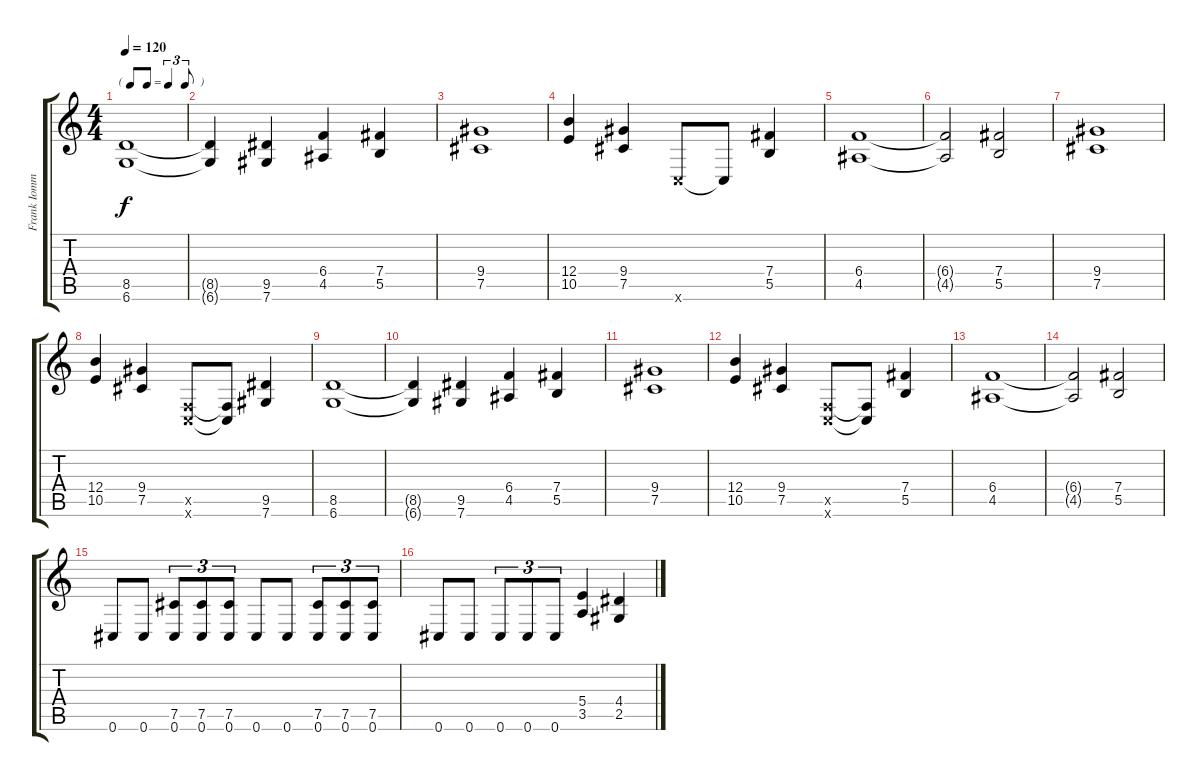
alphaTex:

\track ("Frank Iommi" "Frank Iomm") {instrument distortionguitar}
\staff {score tabs}
\tuning (Db4 Ab3 E3 B2 Gb2 Db2) {hide}
\ts (4 4)
\tf triplet8th
\tempo 120
\clef g2
\ks c
(8.5 6.6).1{dy f} |
(8.5{t} 6.6{t}).4 (9.5 7.6).4 (6.4 4.5).4 (7.4 5.5).4 |
(9.4 7.5).1 |
(12.4 10.5).4 (9.4 7.5).4 -1.6{x}.8 -1.6{t}.8 (7.4 5.5).4 |
(6.4 4.5).1 |
(6.4{t} 4.5{t}).2 (7.4 5.5).2 |
(9.4 7.5).1 |
(12.4 10.5).4 (9.4 7.5).4 (-1.5{x} -1.6{x}).8 (-1.5{t} -1.6{t}).8 (9.5 7.6).4 |
(8.5 6.6).1 |
(8.5{t} 6.6{t}).4 (9.5 7.6).4 (6.4 4.5).4 (7.4 5.5).4 |
(9.4 7.5).1 |
(12.4 10.5).4 (9.4 7.5).4 (-1.5{x} -1.6{x}).8 (-1.5{t} -1.6{t}).8 (7.4 5.5).4 |
(6.4 4.5).1 |
(6.4{t} 4.5{t}).2 (7.4 5.5).2 |
0.6.8 0.6.8 (7.5 0.6).8{tu (3 2)} (7.5 0.6).8{tu (3 2)} (7.5 0.6).8{tu (3 2)} 0.6.8 0.6.8 (7.5 0.6).8{tu (3 2)} (7.5 0.6).8{tu (3 2)} (7.5 0.6).8{tu (3 2)} |
0.6.8 0.6.8 0.6.8{tu (3 2)} 0.6.8{tu (3 2)} 0.6.8{tu (3 2)} (5.4 3.5).4 (4.4 2.5).4
